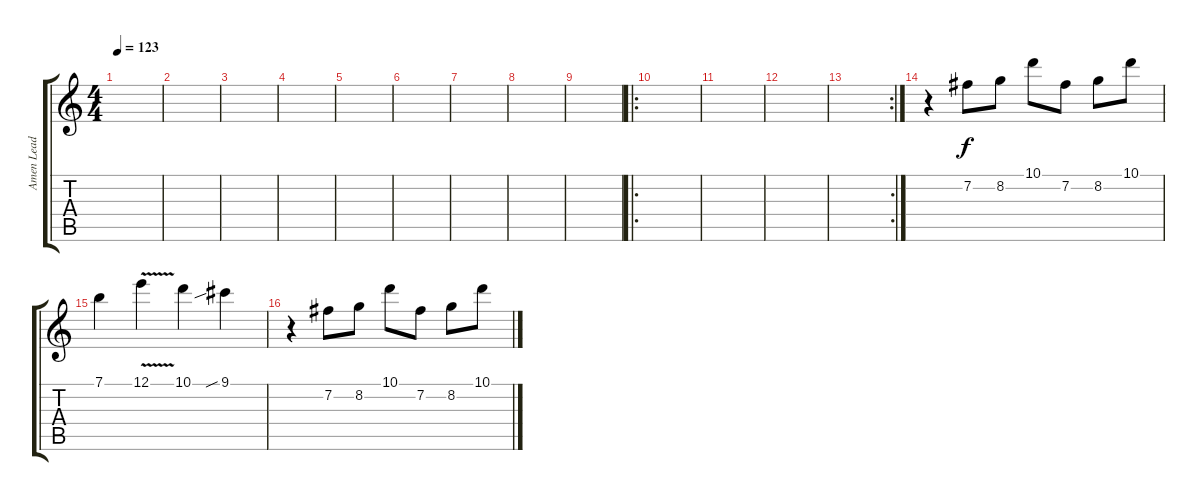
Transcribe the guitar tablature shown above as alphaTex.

\track ("Amen Lead" "Amen Lead") {instrument overdrivenguitar}
\staff {score tabs}
\tuning (E4 B3 G3 D3 A2 E2) {hide}
\ts (4 4)
\tempo 123
\clef g2
\ks c
|
|
|
|
|
|
|
|
|
\ro
|
|
|
\rc 2
|
r.4 7.2.8 8.2.8 10.1.8 7.2.8 8.2.8 10.1.8 |
7.1.4 12.1{v}.4 10.1.4 9.1{sib}.4 |
r.4 7.2.8 8.2.8 10.1.8 7.2.8 8.2.8 10.1.8
